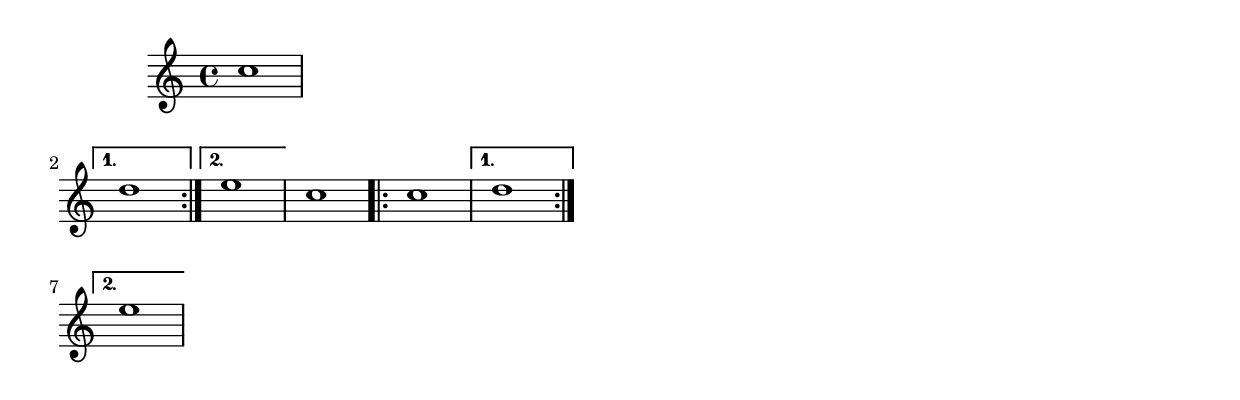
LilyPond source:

#(ly:set-option 'old-relative)
\version "1.9.2"

\header{
texidoc="
Across linebreaks, the left edge of a first and second alternative
bracket should be equal.
"
}

    \paper { raggedright= ##t }

\score  {
\notes
\context Staff\relative c''  {
	\repeat "volta" 2 { c1 \break } \alternative { d e }
	c1
	\repeat "volta" 2 { c1 } \alternative { { d \break}  e }

}
}

